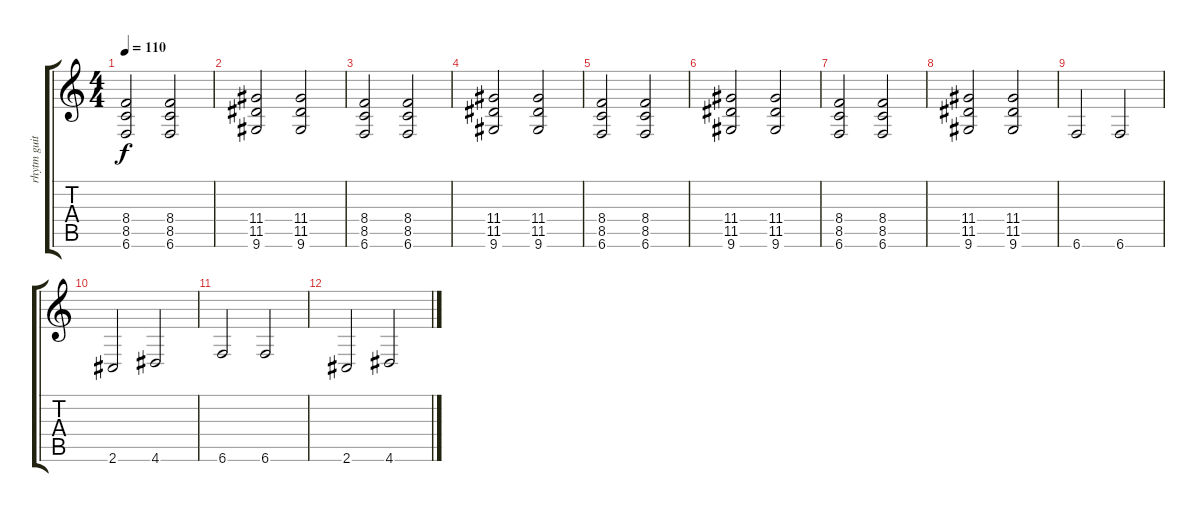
\track ("rhytm guitar" "rhytm guit") {instrument distortionguitar}
\staff {score tabs}
\tuning (B3 Gb3 D3 A2 E2 B1) {hide}
\ts (4 4)
\tempo 110
\clef g2
\ks c
(8.4 8.5 6.6).2{dy f instrument distortionguitar} (8.4 8.5 6.6).2 |
(11.4 11.5 9.6).2 (11.4 11.5 9.6).2 |
(8.4 8.5 6.6).2 (8.4 8.5 6.6).2 |
(11.4 11.5 9.6).2 (11.4 11.5 9.6).2 |
(8.4 8.5 6.6).2 (8.4 8.5 6.6).2 |
(11.4 11.5 9.6).2 (11.4 11.5 9.6).2 |
(8.4 8.5 6.6).2 (8.4 8.5 6.6).2 |
(11.4 11.5 9.6).2 (11.4 11.5 9.6).2 |
6.6.2 6.6.2 |
2.6.2 4.6.2 |
6.6.2 6.6.2 |
2.6.2 4.6.2
